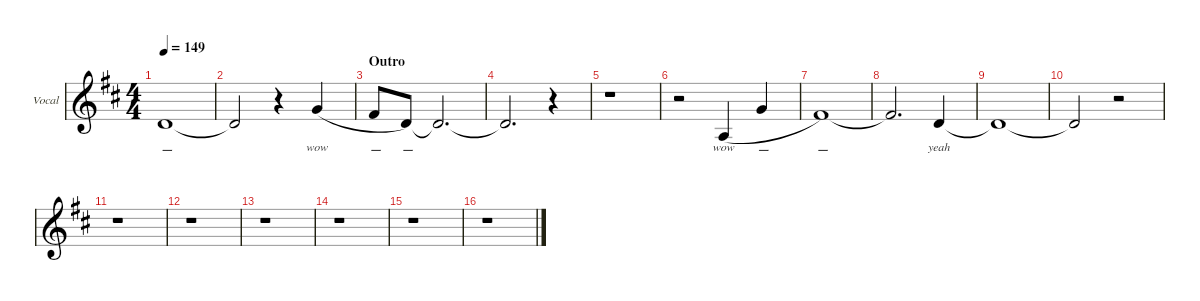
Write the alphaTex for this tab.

\defaultSystemsLayout 4
\hideDynamics
\bracketExtendMode nobrackets
\firstSystemTrackNameOrientation horizontal
\track ("Vocal" "Vocal") {defaultSystemsLayout 4 mute instrument lead7fifths}
\staff {score}
\tuning (E4 B3 G3 D3 A2 E2)
\ts (4 4)
\tempo 149
\clef g2
\scale
0.527685
\ks d
3.2{acc forcenatural}.1{lyrics (0 "ー") lyrics (1 "") lyrics (2 "") lyrics (3 "") lyrics (4 "") dy f beam Up} |
\scale
0.472315 3.2{t acc forcenatural}.2{beam Up} r.4{beam Down} 3.1{acc forcenatural}.4{lyrics (0 "wow") lyrics (1 "") lyrics (2 "") lyrics (3 "") lyrics (4 "") legatoorigin beam Up} |
\section ("" "Outro")
\scale
0.291526 2.1{acc #}.8{lyrics (0 "ー") lyrics (1 "") lyrics (2 "") lyrics (3 "") lyrics (4 "") legatoorigin beam Up} 3.2{acc forcenatural}.8{lyrics (0 "ー") lyrics (1 "") lyrics (2 "") lyrics (3 "") lyrics (4 "") beam Up} 3.2{t acc forcenatural}.2{d beam Up} |
\scale
0.236158 3.2{t acc forcenatural}.2{d beam Up} r.4{beam Down} |
\scale
0.236158 r.1{beam Down} |
\scale
0.236158 r.2{beam Down} 2.3{acc forcenatural}.4{lyrics (0 "wow") lyrics (1 "") lyrics (2 "") lyrics (3 "") lyrics (4 "") legatoorigin beam Up} 3.1{acc forcenatural}.4{lyrics (0 "ー") lyrics (1 "") lyrics (2 "") lyrics (3 "") lyrics (4 "") legatoorigin beam Up} |
\scale
0.291526 2.1{acc #}.1{lyrics (0 "ー") lyrics (1 "") lyrics (2 "") lyrics (3 "") lyrics (4 "") beam Up} |
\scale
0.236158 2.1{t acc #}.2{d beam Up} 3.2{acc forcenatural}.4{lyrics (0 "yeah") lyrics (1 "") lyrics (2 "") lyrics (3 "") lyrics (4 "") beam Up} |
\scale
0.236158 3.2{t acc forcenatural}.1{beam Up} |
\scale
0.236158 3.2{t acc forcenatural}.2{beam Up} r.2{beam Down} |
\scale
0.291526 r.1{beam Down} |
\scale
0.236158 r.1{beam Down} |
\scale
0.236158 r.1{beam Down} |
\scale
0.236158 r.1{beam Down} |
\scale
0.291526 r.1{beam Down} |
\scale
0.236158 r.1{beam Down}
